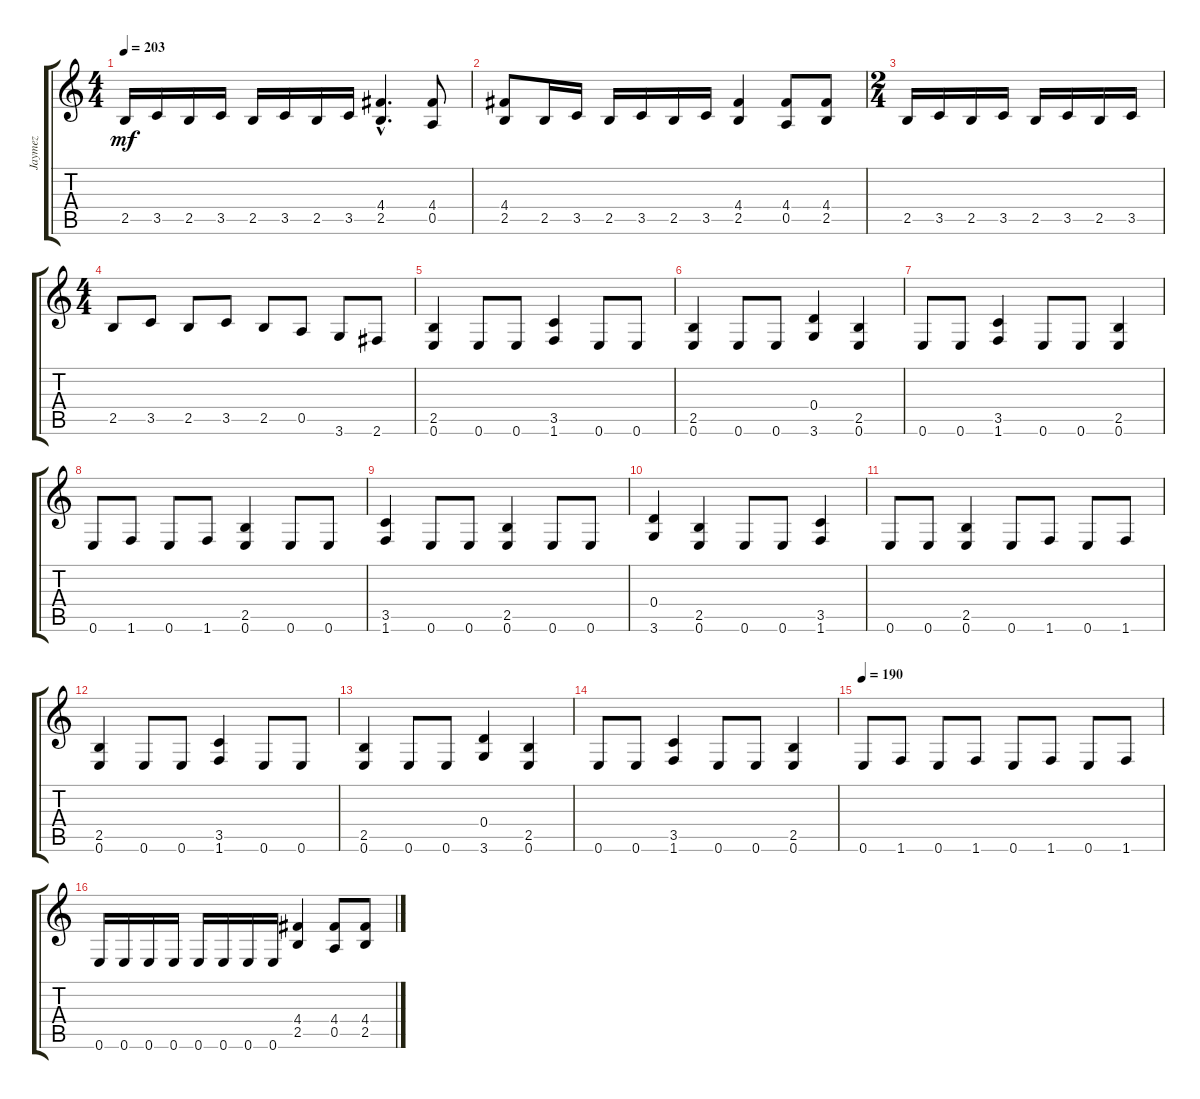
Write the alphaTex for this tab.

\track ("Jaymez" "Jaymez") {instrument distortionguitar}
\staff {score tabs}
\tuning (E4 B3 G3 D3 A2 E2) {hide}
\ts (4 4)
\tempo 203
\clef g2
\ks c
2.5.16{dy mf} 3.5.16 2.5.16 3.5.16 2.5.16 3.5.16 2.5.16 3.5.16 (4.4{hac} 2.5{hac}).4{d} (4.4 0.5).8 |
(4.4 2.5).8 2.5.16 3.5.16 2.5.16 3.5.16 2.5.16 3.5.16 (4.4 2.5).4 (4.4 0.5).8 (4.4 2.5).8 |
\ts (2 4)
2.5.16 3.5.16 2.5.16 3.5.16 2.5.16 3.5.16 2.5.16 3.5.16 |
\ts (4 4)
2.5.8 3.5.8 2.5.8 3.5.8 2.5.8 0.5.8 3.6.8 2.6.8 |
(2.5 0.6).4 0.6.8 0.6.8 (3.5 1.6).4 0.6.8 0.6.8 |
(2.5 0.6).4 0.6.8 0.6.8 (0.4 3.6).4 (2.5 0.6).4 |
0.6.8 0.6.8 (3.5 1.6).4 0.6.8 0.6.8 (2.5 0.6).4 |
0.6.8 1.6.8 0.6.8 1.6.8 (2.5 0.6).4 0.6.8 0.6.8 |
(3.5 1.6).4 0.6.8 0.6.8 (2.5 0.6).4 0.6.8 0.6.8 |
(0.4 3.6).4 (2.5 0.6).4 0.6.8 0.6.8 (3.5 1.6).4 |
0.6.8 0.6.8 (2.5 0.6).4 0.6.8 1.6.8 0.6.8 1.6.8 |
(2.5 0.6).4 0.6.8 0.6.8 (3.5 1.6).4 0.6.8 0.6.8 |
(2.5 0.6).4 0.6.8 0.6.8 (0.4 3.6).4 (2.5 0.6).4 |
0.6.8 0.6.8 (3.5 1.6).4 0.6.8 0.6.8 (2.5 0.6).4 |
\tempo 190
0.6.8 1.6.8 0.6.8 1.6.8 0.6.8 1.6.8 0.6.8 1.6.8 |
0.6.16 0.6.16 0.6.16 0.6.16 0.6.16 0.6.16 0.6.16 0.6.16 (4.4 2.5).4 (4.4 0.5).8 (4.4 2.5).8
